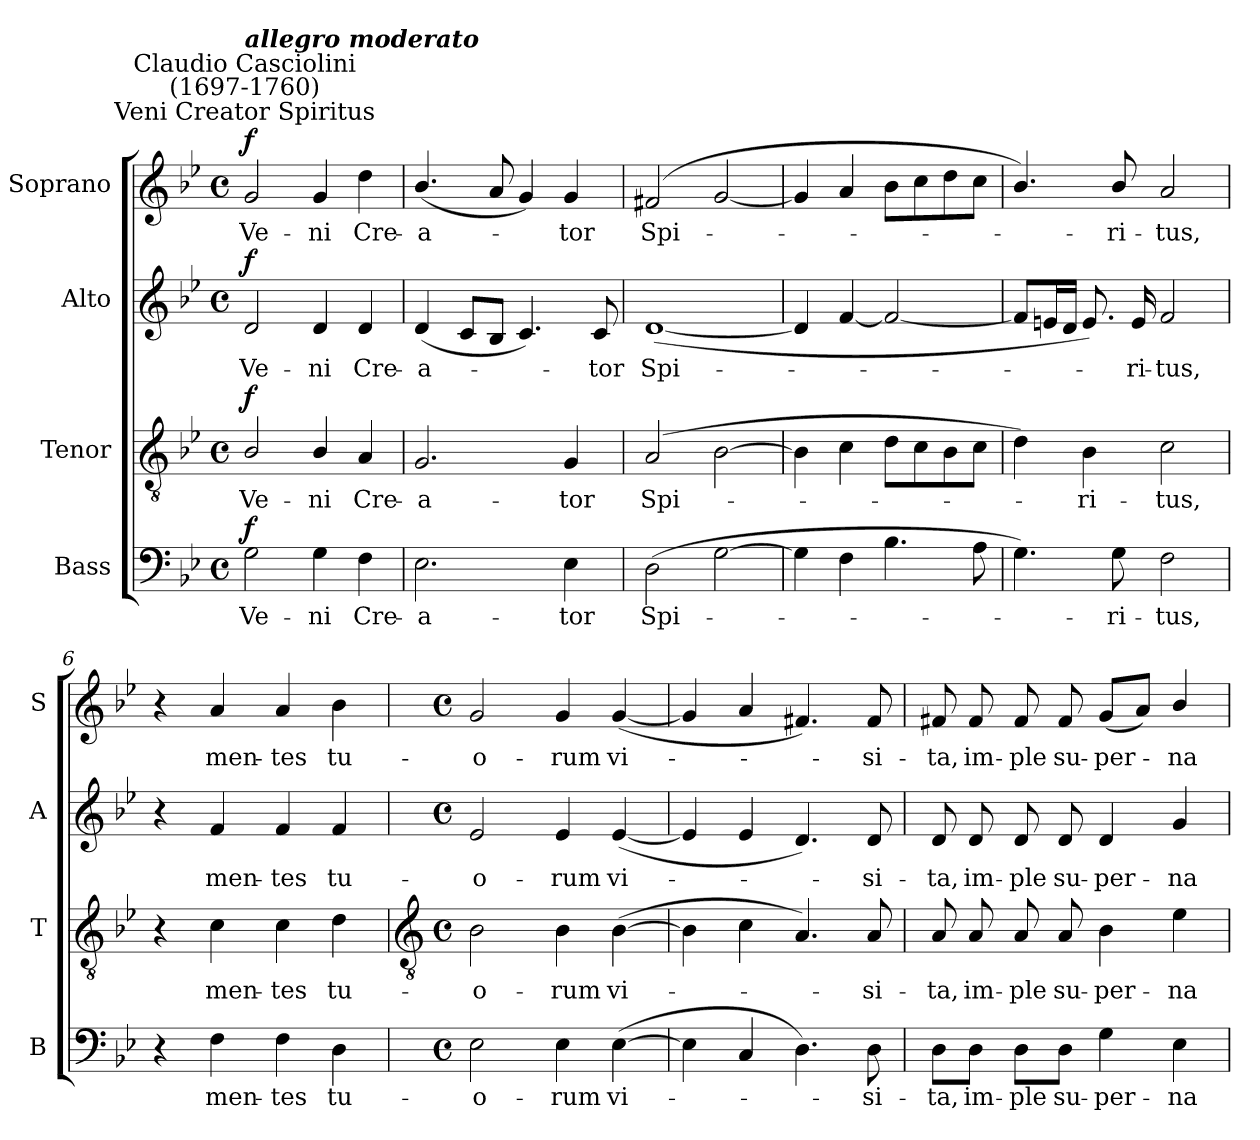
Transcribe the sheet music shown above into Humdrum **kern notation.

**kern	**text	**dynam	**kern	**text	**dynam	**kern	**text	**dynam	**kern	**text	**dynam
*part4	*part4	*part4	*part3	*part3	*part3	*part2	*part2	*part2	*part1	*part1	*part1
*staff4	*staff4	*staff4	*staff3	*staff3	*staff3	*staff2	*staff2	*staff2	*staff1	*staff1	*staff1
*I"Bass	*	*	*I"Tenor	*	*	*I"Alto	*	*	*I"Soprano	*	*
*I'B	*	*	*I'T	*	*	*I'A	*	*	*I'S	*	*
*clefF4	*	*	*clefGv2	*	*	*clefG2	*	*	*clefG2	*	*
*k[b-e-]	*	*	*k[b-e-]	*	*	*k[b-e-]	*	*	*k[b-e-]	*	*
*B-:	*	*	*B-:	*	*	*B-:	*	*	*B-:	*	*
*M4/4	*	*	*M4/4	*	*	*M4/4	*	*	*M4/4	*	*
*met(c)	*	*	*met(c)	*	*	*met(c)	*	*	*met(c)	*	*
=1	=1	=1	=1	=1	=1	=1	=1	=1	=1	=1	=1
!	!	!	!	!	!	!	!	!	!LO:TX:a:cj:t=Veni Creator Spiritus	!	!
!	!	!	!	!	!	!	!	!	!LO:TX:a:cj:t=Claudio Casciolini\n(1697-1760)	!	!
!	!	!	!	!	!	!	!	!	!LO:TX:a:Bi:t=allegro moderato	!	!
!	!LO:LY:b	!LO:DY:b	!	!LO:LY:b	!LO:DY:b	!	!LO:LY:b	!LO:DY:b	!	!LO:LY:b	!LO:DY:b
2G	Ve-	f	2B-/	Ve-	f	2d	Ve-	f	2g	Ve-	f
!	!LO:LY:b	!	!	!LO:LY:b	!	!	!LO:LY:b	!	!	!LO:LY:b	!
4G	-ni	.	4B-/	-ni	.	4d	-ni	.	4g	-ni	.
!	!LO:LY:b	!	!	!LO:LY:b	!	!	!LO:LY:b	!	!	!LO:LY:b	!
4F	Cre-	.	4A	Cre-	.	4d	Cre-	.	4dd	Cre-	.
=2	=2	=2	=2	=2	=2	=2	=2	=2	=2	=2	=2
!	!LO:LY:b	!	!	!LO:LY:b	!	!	!LO:LY:b	!	!	!LO:LY:b	!
2.E-	-a-	.	2.G	-a-	.	(<4d	-a-	.	(<4.b-/	-a-	.
.	.	.	.	.	.	8cL	.	.	.	.	.
.	.	.	.	.	.	8B-J	.	.	8a	.	.
.	.	.	.	.	.	4.c)	.	.	4g)	.	.
!	!LO:LY:b	!	!	!LO:LY:b	!	!	!	!	!	!LO:LY:b	!
4E-	-tor	.	4G	-tor	.	.	.	.	4g	tor	.
!	!	!	!	!	!	!	!LO:LY:b	!	!	!	!
.	.	.	.	.	.	8c	tor	.	.	.	.
=3	=3	=3	=3	=3	=3	=3	=3	=3	=3	=3	=3
!	!LO:LY:b	!	!	!LO:LY:b	!	!	!LO:LY:b	!	!	!LO:LY:b	!
(>2D	Spi-	.	(>2A	Spi-	.	(<[1d	Spi-	.	(<2f#X	Spi-	.
[2G	.	.	[2B-	.	.	.	.	.	[2g	.	.
=4	=4	=4	=4	=4	=4	=4	=4	=4	=4	=4	=4
4G]	.	.	4B-]	.	.	4d]	.	.	4g]	.	.
4F	.	.	4c	.	.	[4f	.	.	4a	.	.
4.B-	.	.	8dL	.	.	2f_	.	.	8b-L	.	.
.	.	.	8c	.	.	.	.	.	8cc	.	.
.	.	.	8B-	.	.	.	.	.	8dd	.	.
8A	.	.	8cJ	.	.	.	.	.	8ccJ	.	.
=5	=5	=5	=5	=5	=5	=5	=5	=5	=5	=5	=5
4.G)	.	.	4d)	.	.	8fL]	.	.	4.b-/)	.	.
.	.	.	.	.	.	16enL	.	.	.	.	.
.	.	.	.	.	.	16dJJ	.	.	.	.	.
!	!	!	!	!LO:LY:b	!	!	!	!	!	!	!
.	.	.	4B-	ri-	.	8.e)	.	.	.	.	.
!	!LO:LY:b	!	!	!	!	!	!	!	!	!LO:LY:b	!
8G	ri-	.	.	.	.	.	.	.	8b-/	ri-	.
!	!	!	!	!	!	!	!LO:LY:b	!	!	!	!
.	.	.	.	.	.	16e	ri-	.	.	.	.
!	!LO:LY:b	!	!	!LO:LY:b	!	!	!LO:LY:b	!	!	!LO:LY:b	!
2F	-tus,	.	2c	-tus,	.	2f	-tus,	.	2a	-tus,	.
=6	=6	=6	=6	=6	=6	=6	=6	=6	=6	=6	=6
4r	.	.	4r	.	.	4r	.	.	4r	.	.
!	!LO:LY:b	!	!	!LO:LY:b	!	!	!LO:LY:b	!	!	!LO:LY:b	!
4F	men-	.	4c	men-	.	4f	men-	.	4a	men-	.
!	!LO:LY:b	!	!	!LO:LY:b	!	!	!LO:LY:b	!	!	!LO:LY:b	!
4F	-tes	.	4c	-tes	.	4f	-tes	.	4a	-tes	.
!	!LO:LY:b	!	!	!LO:LY:b	!	!	!LO:LY:b	!	!	!LO:LY:b	!
4D	tu-	.	4d	tu-	.	4f	tu-	.	4b-	tu-	.
!!LO:LB:g=z
=7	=7	=7	=7	=7	=7	=7	=7	=7	=7	=7	=7
*	*	*	*clefGv2	*	*	*	*	*	*	*	*
*M4/4	*	*	*M4/4	*	*	*M4/4	*	*	*M4/4	*	*
*met(c)	*	*	*met(c)	*	*	*met(c)	*	*	*met(c)	*	*
!	!LO:LY:b	!	!	!LO:LY:b	!	!	!LO:LY:b	!	!	!LO:LY:b	!
2E-	-o-	.	2B-	-o-	.	2e-	-o-	.	2g	-o-	.
!	!LO:LY:b	!	!	!LO:LY:b	!	!	!LO:LY:b	!	!	!LO:LY:b	!
4E-	-rum	.	4B-	-rum	.	4e-	-rum	.	4g	-rum	.
!	!LO:LY:b	!	!	!LO:LY:b	!	!	!LO:LY:b	!	!	!LO:LY:b	!
(>[4E-	vi-	.	(>[4B-	vi-	.	(<[4e-	vi-	.	(<[4g	vi-	.
=8	=8	=8	=8	=8	=8	=8	=8	=8	=8	=8	=8
4E-]	.	.	4B-]	.	.	4e-]	.	.	4g]	.	.
4C	.	.	4c	.	.	4e-	.	.	4a	.	.
4.D)	.	.	4.A)	.	.	4.d)	.	.	4.f#X)	.	.
!	!LO:LY:b	!	!	!LO:LY:b	!	!	!LO:LY:b	!	!	!LO:LY:b	!
8D	si-	.	8A	si-	.	8d	si-	.	8f#	si-	.
=9	=9	=9	=9	=9	=9	=9	=9	=9	=9	=9	=9
!	!LO:LY:b	!	!	!LO:LY:b	!	!	!LO:LY:b	!	!	!LO:LY:b	!
8D\L	-ta,	.	8A	-ta,	.	8d	-ta,	.	8f#X	-ta,	.
!	!LO:LY:b	!	!	!LO:LY:b	!	!	!LO:LY:b	!	!	!LO:LY:b	!
8D\J	im-	.	8A	im-	.	8d	im-	.	8f#	im-	.
!	!LO:LY:b	!	!	!LO:LY:b	!	!	!LO:LY:b	!	!	!LO:LY:b	!
8D\L	-ple	.	8A	-ple	.	8d	-ple	.	8f#	-ple	.
!	!LO:LY:b	!	!	!LO:LY:b	!	!	!LO:LY:b	!	!	!LO:LY:b	!
8D\J	su-	.	8A	su-	.	8d	su-	.	8f#	su-	.
!	!LO:LY:b	!	!	!LO:LY:b	!	!	!LO:LY:b	!	!	!LO:LY:b	!
4G	-per-	.	4B-	-per-	.	4d	-per-	.	(<8gL	-per-	.
.	.	.	.	.	.	.	.	.	8aJ)	.	.
!	!LO:LY:b	!	!	!LO:LY:b	!	!	!LO:LY:b	!	!	!LO:LY:b	!
4E-	-na	.	4e-	-na	.	4g	-na	.	4b-/	na	.
=	=	=	=	=	=	=	=	=	=	=	=
*-	*-	*-	*-	*-	*-	*-	*-	*-	*-	*-	*-
